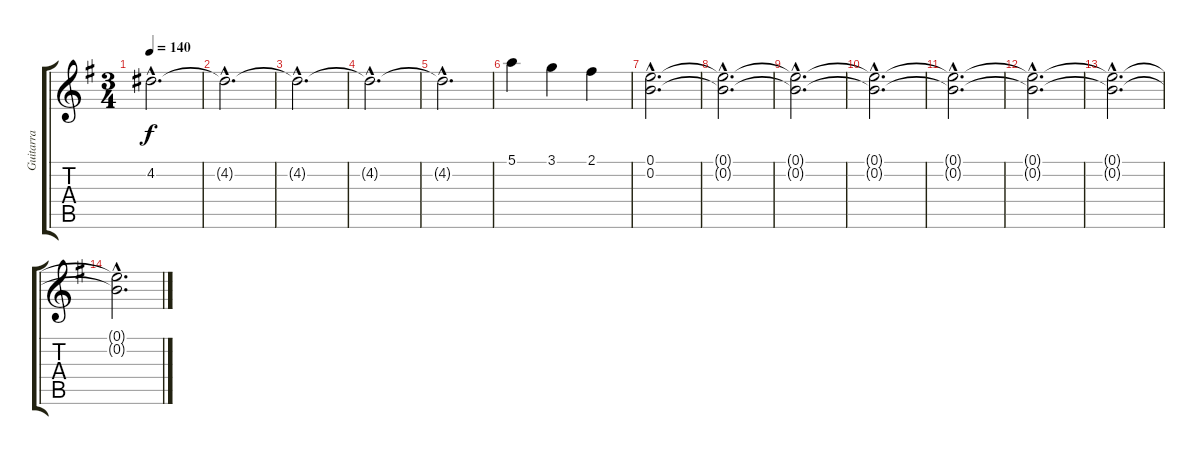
\track ("Guitarra" "Guitarra") {instrument acousticguitarnylon}
\staff {score tabs}
\tuning (E4 B3 G3 D3 A2 E2) {hide}
\ts (3 4)
\tempo 140
\clef g2
\ks g
4.2{hac}.2{d dy f} |
4.2{hac t}.2{d} |
4.2{hac t}.2{d} |
4.2{hac t}.2{d} |
4.2{hac t}.2{d} |
5.1.4 3.1.4 2.1.4 |
(0.1{hac} 0.2{hac}).2{d volume 1} |
(0.1{hac t} 0.2{hac t}).2{d} |
(0.1{hac t} 0.2{hac t}).2{d} |
(0.1{hac t} 0.2{hac t}).2{d} |
(0.1{hac t} 0.2{hac t}).2{d} |
(0.1{hac t} 0.2{hac t}).2{d} |
(0.1{hac t} 0.2{hac t}).2{d} |
(0.1{hac t} 0.2{hac t}).2{d}
